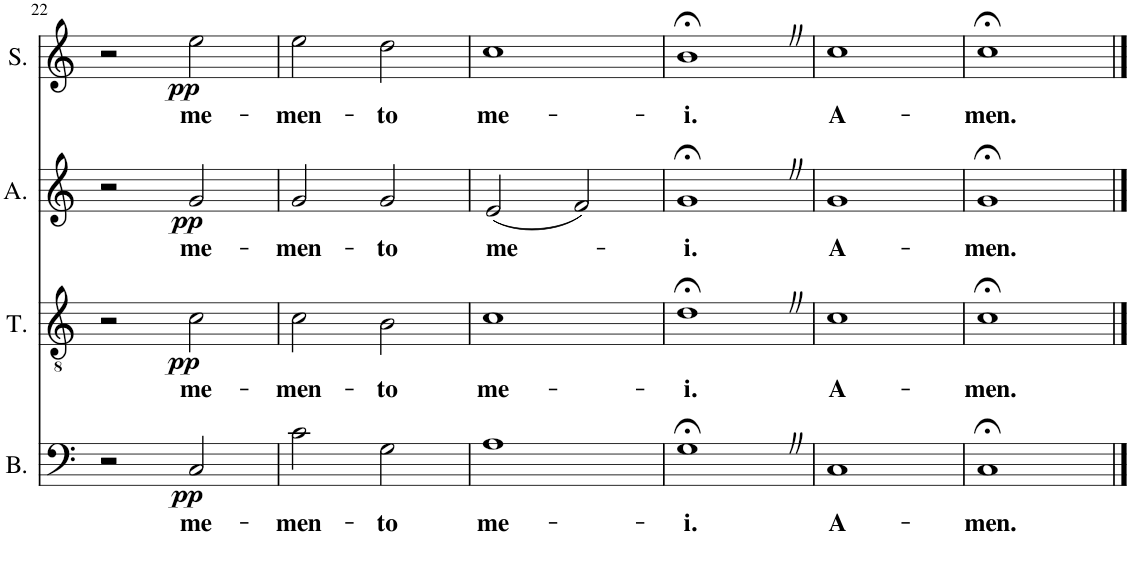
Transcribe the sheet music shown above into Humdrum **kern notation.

**kern	**text	**dynam	**kern	**text	**dynam	**kern	**text	**dynam	**kern	**text	**dynam
*part4	*part4	*part4	*part3	*part3	*part3	*part2	*part2	*part2	*part1	*part1	*part1
*staff4	*staff4	*staff4	*staff3	*staff3	*staff3	*staff2	*staff2	*staff2	*staff1	*staff1	*staff1
*I"Basse	*	*	*I"Ténor	*	*	*I"Alto	*	*	*I"Soprano	*	*
*I'B.	*	*	*I'T.	*	*	*I'A.	*	*	*I'S.	*	*
!!LO:PB:g=z
*clefF4	*	*	*clefGv2	*	*	*clefG2	*	*	*clefG2	*	*
*k[]	*	*	*k[]	*	*	*k[]	*	*	*k[]	*	*
*M4/4	*	*	*M4/4	*	*	*M4/4	*	*	*M4/4	*	*
*met(c)	*	*	*met(c)	*	*	*met(c)	*	*	*met(c)	*	*
=22	=22	=22	=22	=22	=22	=22	=22	=22	=22	=22	=22
2r	.	.	2r	.	.	2r	.	.	2r	.	.
!	!LO:LY:b	!LO:DY:b	!	!LO:LY:b	!LO:DY:b	!	!LO:LY:b	!LO:DY:b	!	!LO:LY:b	!LO:DY:b
2C/	me-	pp	2c\	me-	pp	2g/	me-	pp	2ee\	me-	pp
=23	=23	=23	=23	=23	=23	=23	=23	=23	=23	=23	=23
!	!LO:LY:b	!	!	!LO:LY:b	!	!	!LO:LY:b	!	!	!LO:LY:b	!
2c\	-men-	.	2c\	-men-	.	2g/	-men-	.	2ee\	-men-	.
!	!LO:LY:b	!	!	!LO:LY:b	!	!	!LO:LY:b	!	!	!LO:LY:b	!
2G\	-to	.	2B\	-to	.	2g/	-to	.	2dd\	-to	.
=24	=24	=24	=24	=24	=24	=24	=24	=24	=24	=24	=24
!	!LO:LY:b	!	!	!LO:LY:b	!	!	!LO:LY:b	!	!	!LO:LY:b	!
1A	me-	.	1c	me-	.	(2e/	me-	.	1cc	me-	.
.	.	.	.	.	.	2f/)	.	.	.	.	.
=25	=25	=25	=25	=25	=25	=25	=25	=25	=25	=25	=25
!	!LO:LY:b	!	!	!LO:LY:b	!	!	!LO:LY:b	!	!	!LO:LY:b	!
1G;<Z	-i.	.	1d;<Z	-i.	.	1g;<Z	-i.	.	1b;<Z	-i.	.
=26	=26	=26	=26	=26	=26	=26	=26	=26	=26	=26	=26
!	!LO:LY:b	!	!	!LO:LY:b	!	!	!LO:LY:b	!	!	!LO:LY:b	!
1C	A-	.	1c	A-	.	1g	A-	.	1cc	A-	.
=27	=27	=27	=27	=27	=27	=27	=27	=27	=27	=27	=27
!	!LO:LY:b	!	!	!LO:LY:b	!	!	!LO:LY:b	!	!	!LO:LY:b	!
1C;<	-men.	.	1c;<	-men.	.	1g;<	-men.	.	1cc;<	-men.	.
==	==	==	==	==	==	==	==	==	==	==	==
*-	*-	*-	*-	*-	*-	*-	*-	*-	*-	*-	*-
